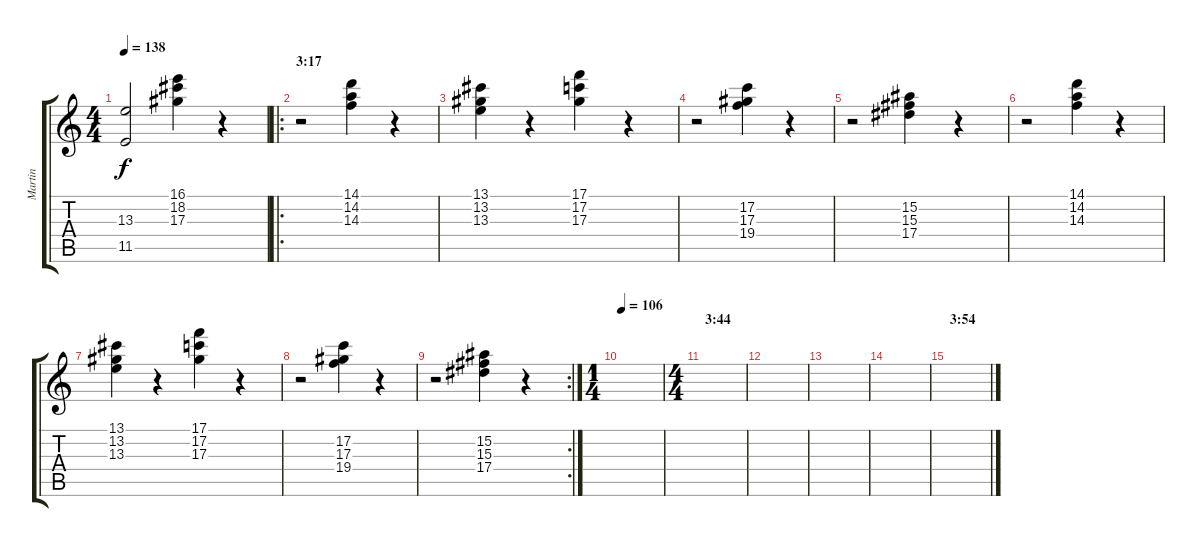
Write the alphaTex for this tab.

\track ("Martin" "Martin") {instrument stringensemble1}
\staff {score tabs}
\tuning (C5 G4 Eb4 Bb3 F3 C3) {hide}
\ts (4 4)
\tempo 138
\clef g2
\ks c
(13.3 11.5).2{dy f} (16.1 18.2 17.3).4 r.4 |
\ro
\section ("" "3:17")
r.2 (14.1 14.2 14.3).4 r.4 |
(13.1 13.2 13.3).4 r.4 (17.1 17.2 17.3).4 r.4 |
r.2 (17.2 17.3 19.4).4 r.4 |
r.2 (15.2 15.3 17.4).4 r.4 |
r.2 (14.1 14.2 14.3).4 r.4 |
(13.1 13.2 13.3).4 r.4 (17.1 17.2 17.3).4 r.4 |
r.2 (17.2 17.3 19.4).4 r.4 |
\rc 2
r.2 (15.2 15.3 17.4).4 r.4 |
\ts (1 4)
\tempo 106
|
\ts (4 4)
\section ("" "3:44")
|
|
|
|
\section ("" "3:54")
